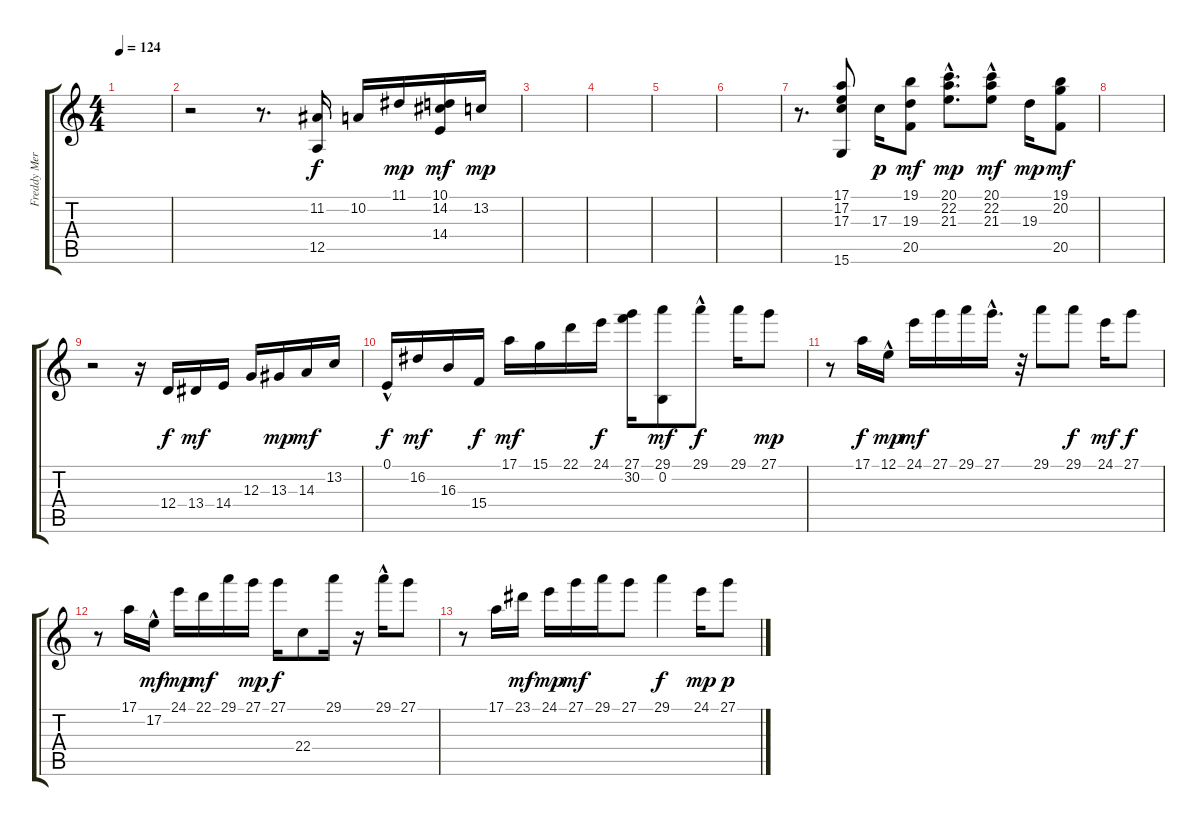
\track ("Freddy Mercury / Piano fills (solo 2)" "Freddy Mer") {instrument electricgrandpiano}
\staff {score tabs}
\tuning (E4 B3 G3 D3 A2 E2) {hide}
\ts (4 4)
\tempo 124
\clef g2
\ks c
|
r.2 r.8{d} (11.2 12.5).16 10.2.16{dy f} 11.1.16{dy mp} (10.1 14.2 14.4).16{dy mf} 13.2.16{dy mp} |
|
|
|
|
r.8{d} (17.1 17.2 17.3 15.6).8 17.3.16{dy p} (19.1 19.3 20.5).8{dy mf} (20.1{hac} 22.2{hac} 21.3{hac}).8{d dy mp} (20.1 22.2{hac} 21.3).8{dy mf} 19.3.16{dy mp} (19.1 20.2 20.5).8{dy mf} |
|
r.2 r.16 12.4.16{dy f} 13.4.16{dy mf} 14.4.16 12.3.16 13.3.16{dy mp} 14.3.16{dy mf} 13.2.16 |
0.1{hac}.16{dy f} 16.2.16{dy mf} 16.3.16 15.4.16{dy f} 17.1.16{dy mf} 15.1.16 22.1.16 24.1.16{dy f} (27.1 30.2).16 (29.1 0.2).8{dy mf} 29.1{hac}.8{dy f} 29.1.16 27.1.8{dy mp} |
r.8 17.1.16{dy f} 12.1{hac}.16{dy mp} 24.1.16{dy mf} 27.1.16 29.1.16 27.1{hac}.16{d} r.32 29.1.8 29.1.8{dy f} 24.1.16{dy mf} 27.1.8{dy f} |
r.8 17.1.16 17.2{hac}.16{dy mf} 24.1.16{dy mp} 22.1.16{dy mf} 29.1.16 27.1.16{dy mp} 27.1.16{dy f} 22.4.8 29.1.16 r.16 29.1{hac}.16 27.1.8 |
r.8 17.1.16 23.1.16{dy mf} 24.1.16{dy mp} 27.1.16{dy mf} 29.1.16 27.1.8 29.1.4{dy f} 24.1.16{dy mp} 27.1.8{dy p}
